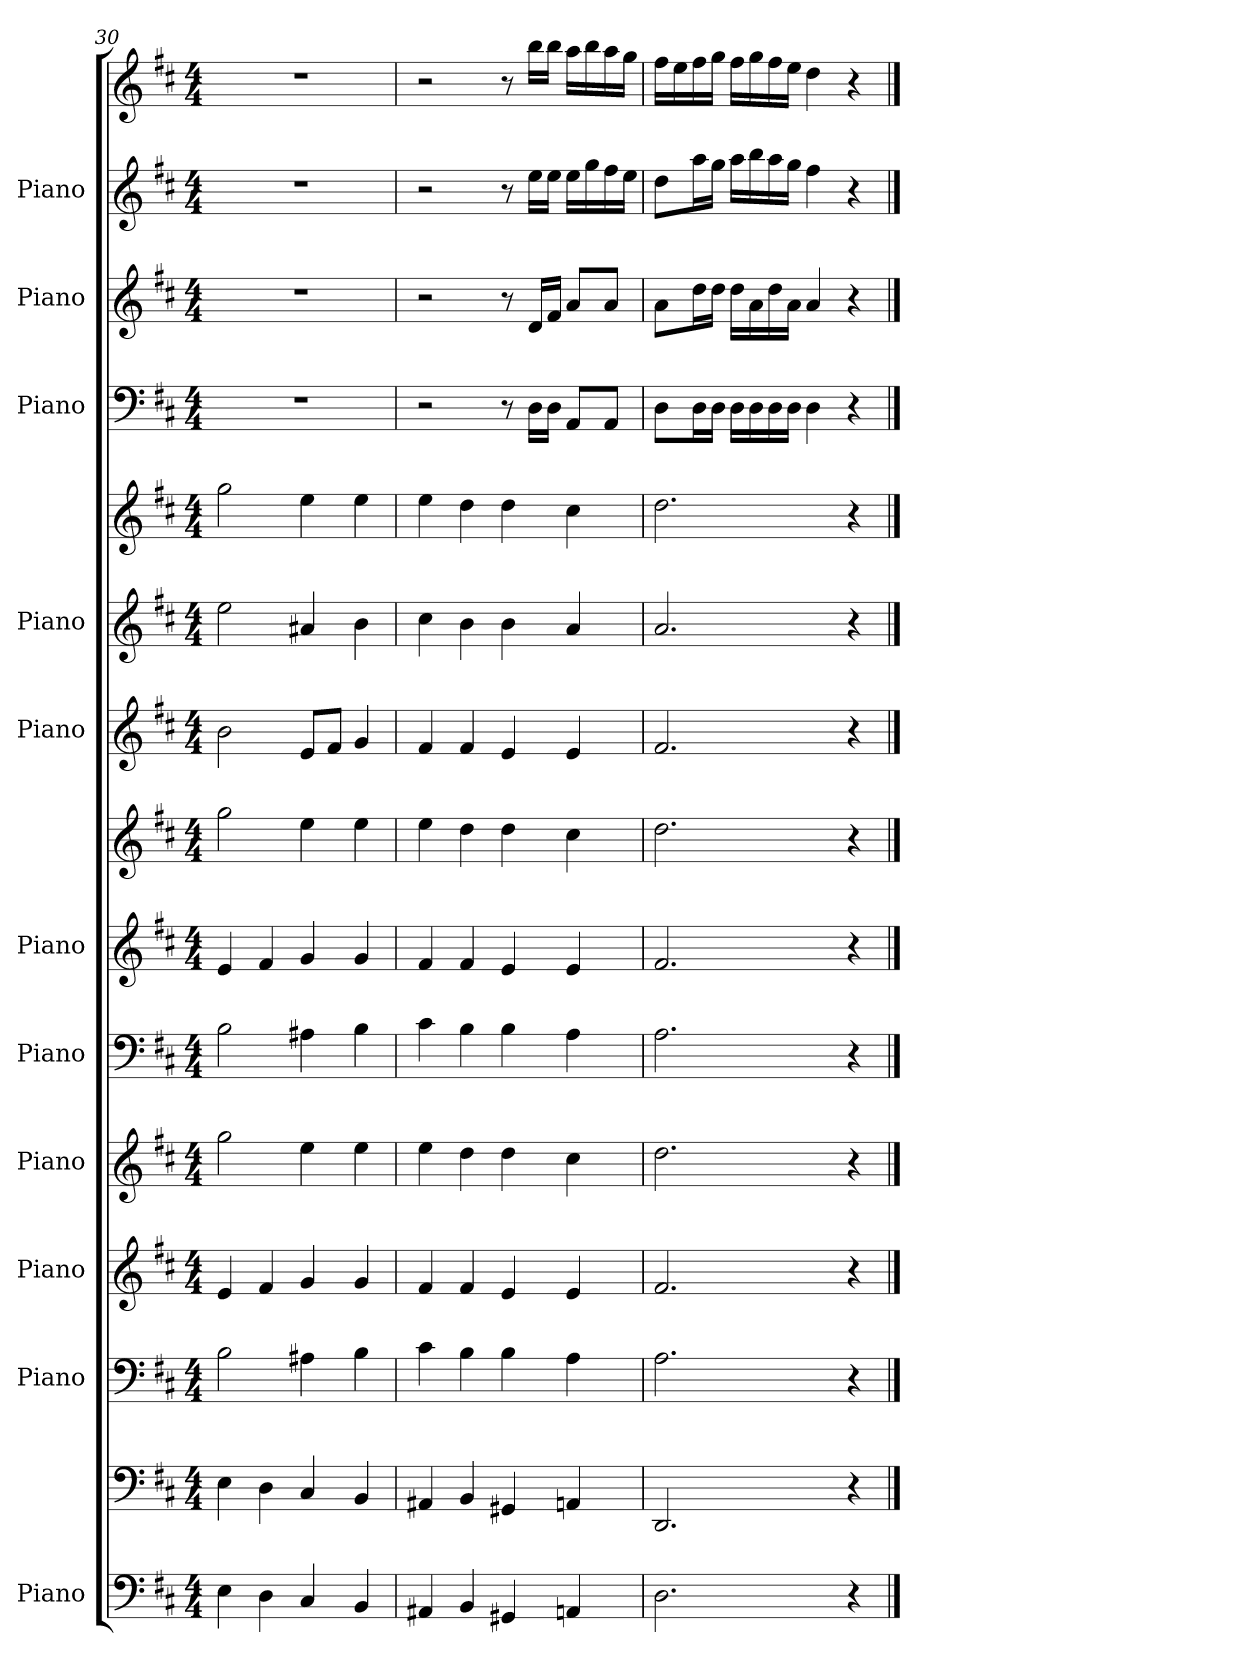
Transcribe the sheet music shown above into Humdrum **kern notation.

**kern	**kern	**kern	**kern	**kern	**kern	**kern	**kern	**kern	**kern	**kern	**kern	**kern	**kern	**kern
*part11	*part11	*part10	*part9	*part8	*part7	*part6	*part6	*part5	*part4	*part4	*part3	*part2	*part1	*part1
*staff15	*staff14	*staff13	*staff12	*staff11	*staff10	*staff9	*staff8	*staff7	*staff6	*staff5	*staff4	*staff3	*staff2	*staff1
*I"Piano	*	*I"Piano	*I"Piano	*I"Piano	*I"Piano	*I"Piano	*	*I"Piano	*I"Piano	*	*I"Piano	*I"Piano	*I"Piano	*
*I'Pno.	*	*I'Pno.	*I'Pno.	*I'Pno.	*I'Pno.	*I'Pno.	*	*I'Pno.	*I'Pno.	*	*I'Pno.	*I'Pno.	*I'Pno.	*
!!LO:PB:g=z
*clefF4	*clefF4	*clefF4	*clefG2	*clefG2	*clefF4	*clefG2	*clefG2	*clefG2	*clefG2	*clefG2	*clefF4	*clefG2	*clefG2	*clefG2
*k[f#c#]	*k[f#c#]	*k[f#c#]	*k[f#c#]	*k[f#c#]	*k[f#c#]	*k[f#c#]	*k[f#c#]	*k[f#c#]	*k[f#c#]	*k[f#c#]	*k[f#c#]	*k[f#c#]	*k[f#c#]	*k[f#c#]
*M4/4	*M4/4	*M4/4	*M4/4	*M4/4	*M4/4	*M4/4	*M4/4	*M4/4	*M4/4	*M4/4	*M4/4	*M4/4	*M4/4	*M4/4
=30	=30	=30	=30	=30	=30	=30	=30	=30	=30	=30	=30	=30	=30	=30
4E\	4E\	2B\	4e/	2gg\	2B\	4e/	2gg\	2b\	2ee\	2gg\	1r	1r	1r	1r
4D\	4D\	.	4f#/	.	.	4f#/	.	.	.	.	.	.	.	.
4C#/	4C#/	4A#X\	4g/	4ee\	4A#X\	4g/	4ee\	8e/L	4a#X/	4ee\	.	.	.	.
.	.	.	.	.	.	.	.	8f#/J	.	.	.	.	.	.
4BB/	4BB/	4B\	4g/	4ee\	4B\	4g/	4ee\	4g/	4b\	4ee\	.	.	.	.
=31	=31	=31	=31	=31	=31	=31	=31	=31	=31	=31	=31	=31	=31	=31
4AA#X/	4AA#X/	4c#\	4f#/	4ee\	4c#\	4f#/	4ee\	4f#/	4cc#\	4ee\	2r	2r	2r	2r
4BB/	4BB/	4B\	4f#/	4dd\	4B\	4f#/	4dd\	4f#/	4b\	4dd\	.	.	.	.
4GG#X/	4GG#X/	4B\	4e/	4dd\	4B\	4e/	4dd\	4e/	4b\	4dd\	8r	8r	8r	8r
.	.	.	.	.	.	.	.	.	.	.	16D\LL	16d/LL	16ee\LL	16bb\LL
.	.	.	.	.	.	.	.	.	.	.	16D\JJ	16f#/JJ	16ee\JJ	16bb\JJ
4AAn/	4AAn/	4A\	4e/	4cc#\	4A\	4e/	4cc#\	4e/	4a/	4cc#\	8AA/L	8a/L	16ee\LL	16aa\LL
.	.	.	.	.	.	.	.	.	.	.	.	.	16gg\	16bb\
.	.	.	.	.	.	.	.	.	.	.	8AA/J	8a/J	16ff#\	16aa\
.	.	.	.	.	.	.	.	.	.	.	.	.	16ee\JJ	16gg\JJ
=32	=32	=32	=32	=32	=32	=32	=32	=32	=32	=32	=32	=32	=32	=32
2.D\	2.DD/	2.A\	2.f#/	2.dd\	2.A\	2.f#/	2.dd\	2.f#/	2.a/	2.dd\	8D\L	8a\L	8dd\L	16ff#\LL
.	.	.	.	.	.	.	.	.	.	.	.	.	.	16ee\
.	.	.	.	.	.	.	.	.	.	.	16D\L	16dd\L	16aa\L	16ff#\
.	.	.	.	.	.	.	.	.	.	.	16D\JJ	16dd\JJ	16gg\JJ	16gg\JJ
.	.	.	.	.	.	.	.	.	.	.	16D\LL	16dd\LL	16aa\LL	16ff#\LL
.	.	.	.	.	.	.	.	.	.	.	16D\	16a\	16bb\	16gg\
.	.	.	.	.	.	.	.	.	.	.	16D\	16dd\	16aa\	16ff#\
.	.	.	.	.	.	.	.	.	.	.	16D\JJ	16a\JJ	16gg\JJ	16ee\JJ
.	.	.	.	.	.	.	.	.	.	.	4D\	4a/	4ff#\	4dd\
4r	4r	4r	4r	4r	4r	4r	4r	4r	4r	4r	4r	4r	4r	4r
==	==	==	==	==	==	==	==	==	==	==	==	==	==	==
*-	*-	*-	*-	*-	*-	*-	*-	*-	*-	*-	*-	*-	*-	*-
